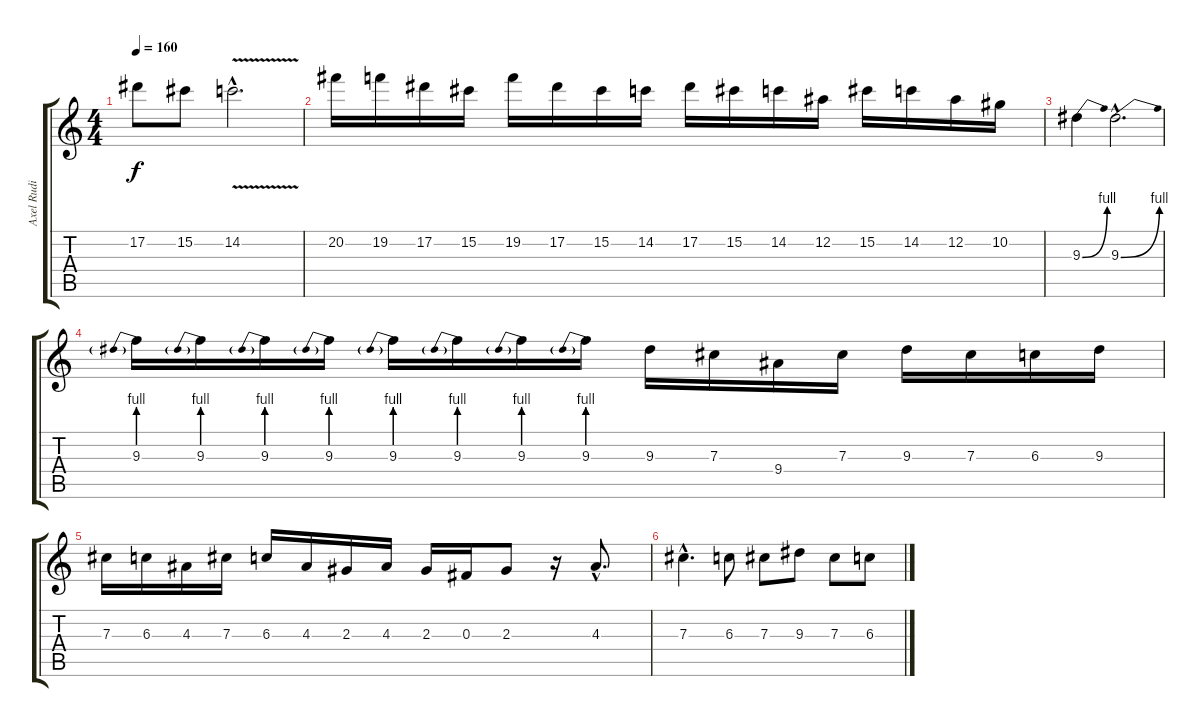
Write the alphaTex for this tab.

\track ("Axel Rudi Pell - Guitar 3" "Axel Rudi ") {instrument distortionguitar}
\staff {score tabs}
\tuning (Eb4 Bb3 Gb3 Db3 Ab2 Eb2) {hide}
\ts (4 4)
\tempo 160
\clef g2
\ks c
17.2.8{dy f} 15.2.8 14.2{v hac}.2{d} |
20.2.16 19.2.16 17.2.16 15.2.16 19.2.16 17.2.16 15.2.16 14.2.16 17.2.16 15.2.16 14.2.16 12.2.16 15.2.16 14.2.16 12.2.16 10.2.16 |
9.3{be (bend 0 0 60 4)}.4 9.3{be (bend 0 0 60 4) hac}.2{d} |
9.3{be (prebend 0 4 60 4)}.16 9.3{be (prebend 0 4 60 4)}.16 9.3{be (prebend 0 4 60 4)}.16 9.3{be (prebend 0 4 60 4)}.16 9.3{be (prebend 0 4 60 4)}.16 9.3{be (prebend 0 4 60 4)}.16 9.3{be (prebend 0 4 60 4)}.16 9.3{be (prebend 0 4 60 4)}.16 9.3.16 7.3.16 9.4.16 7.3.16 9.3.16 7.3.16 6.3.16 9.3.16 |
7.3.16 6.3.16 4.3.16 7.3.16 6.3.16 4.3.16 2.3.16 4.3.16 2.3.16 0.3.16 2.3.8 r.16 4.3{hac}.8{d} |
7.3{hac}.4{d} 6.3.8 7.3.8 9.3.8 7.3.8 6.3.8
